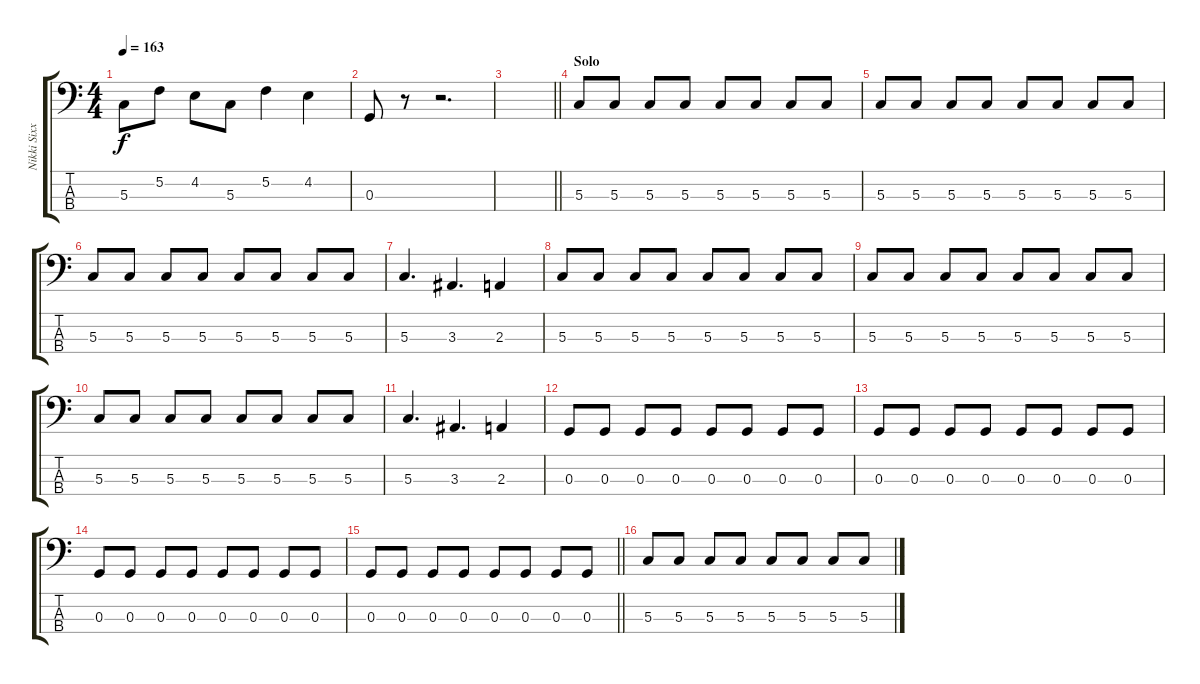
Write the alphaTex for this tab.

\track ("Nikki Sixx" "Nikki Sixx") {instrument electricbassfinger}
\staff {score tabs}
\tuning (F2 C2 G1 D1) {hide}
\ts (4 4)
\tempo 163
\clef f4
\ks c
5.3.8{dy f} 5.2.8 4.2.8 5.3.8 5.2.4 4.2.4 |
0.3.8 r.8 r.2{d} |
\barLineRight lightlight
|
\section ("" "Solo")
5.3.8 5.3.8 5.3.8 5.3.8 5.3.8 5.3.8 5.3.8 5.3.8 |
5.3.8 5.3.8 5.3.8 5.3.8 5.3.8 5.3.8 5.3.8 5.3.8 |
5.3.8 5.3.8 5.3.8 5.3.8 5.3.8 5.3.8 5.3.8 5.3.8 |
5.3.4{d} 3.3.4{d} 2.3.4 |
5.3.8 5.3.8 5.3.8 5.3.8 5.3.8 5.3.8 5.3.8 5.3.8 |
5.3.8 5.3.8 5.3.8 5.3.8 5.3.8 5.3.8 5.3.8 5.3.8 |
5.3.8 5.3.8 5.3.8 5.3.8 5.3.8 5.3.8 5.3.8 5.3.8 |
5.3.4{d} 3.3.4{d} 2.3.4 |
0.3.8 0.3.8 0.3.8 0.3.8 0.3.8 0.3.8 0.3.8 0.3.8 |
0.3.8 0.3.8 0.3.8 0.3.8 0.3.8 0.3.8 0.3.8 0.3.8 |
0.3.8 0.3.8 0.3.8 0.3.8 0.3.8 0.3.8 0.3.8 0.3.8 |
\barLineRight lightlight
0.3.8 0.3.8 0.3.8 0.3.8 0.3.8 0.3.8 0.3.8 0.3.8 |
5.3.8 5.3.8 5.3.8 5.3.8 5.3.8 5.3.8 5.3.8 5.3.8
